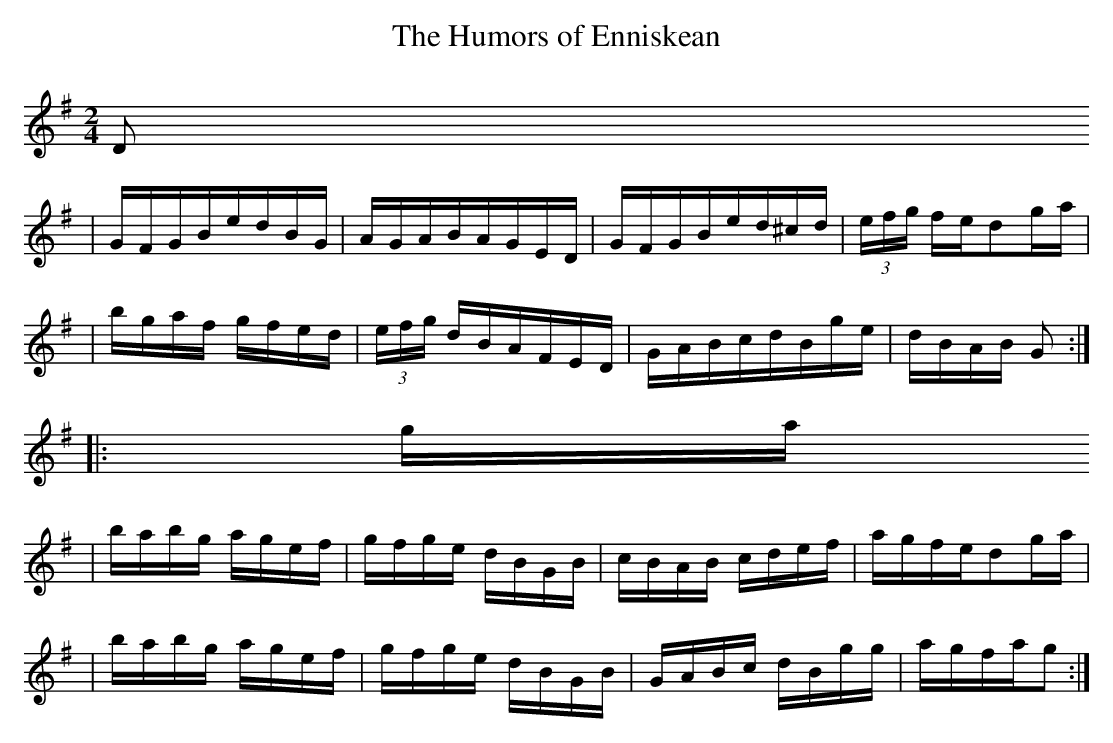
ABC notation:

X:1
T: The Humors of Enniskean
M: 2/4
L: 1/16
K: G
D2
| GFGBedBG | AGABAGED | GFGBed^cd | (3efg fed2g-a |
| bgaf gfed | (3efg dBAFED | GABcdBge | dBAB G2 :|
|: g-a
| babg agef | gfge dBGB | cBAB cdef | agfed2g-a |
| babg agef | gfge dBGB | GABc dBgg | agfag2 :|
